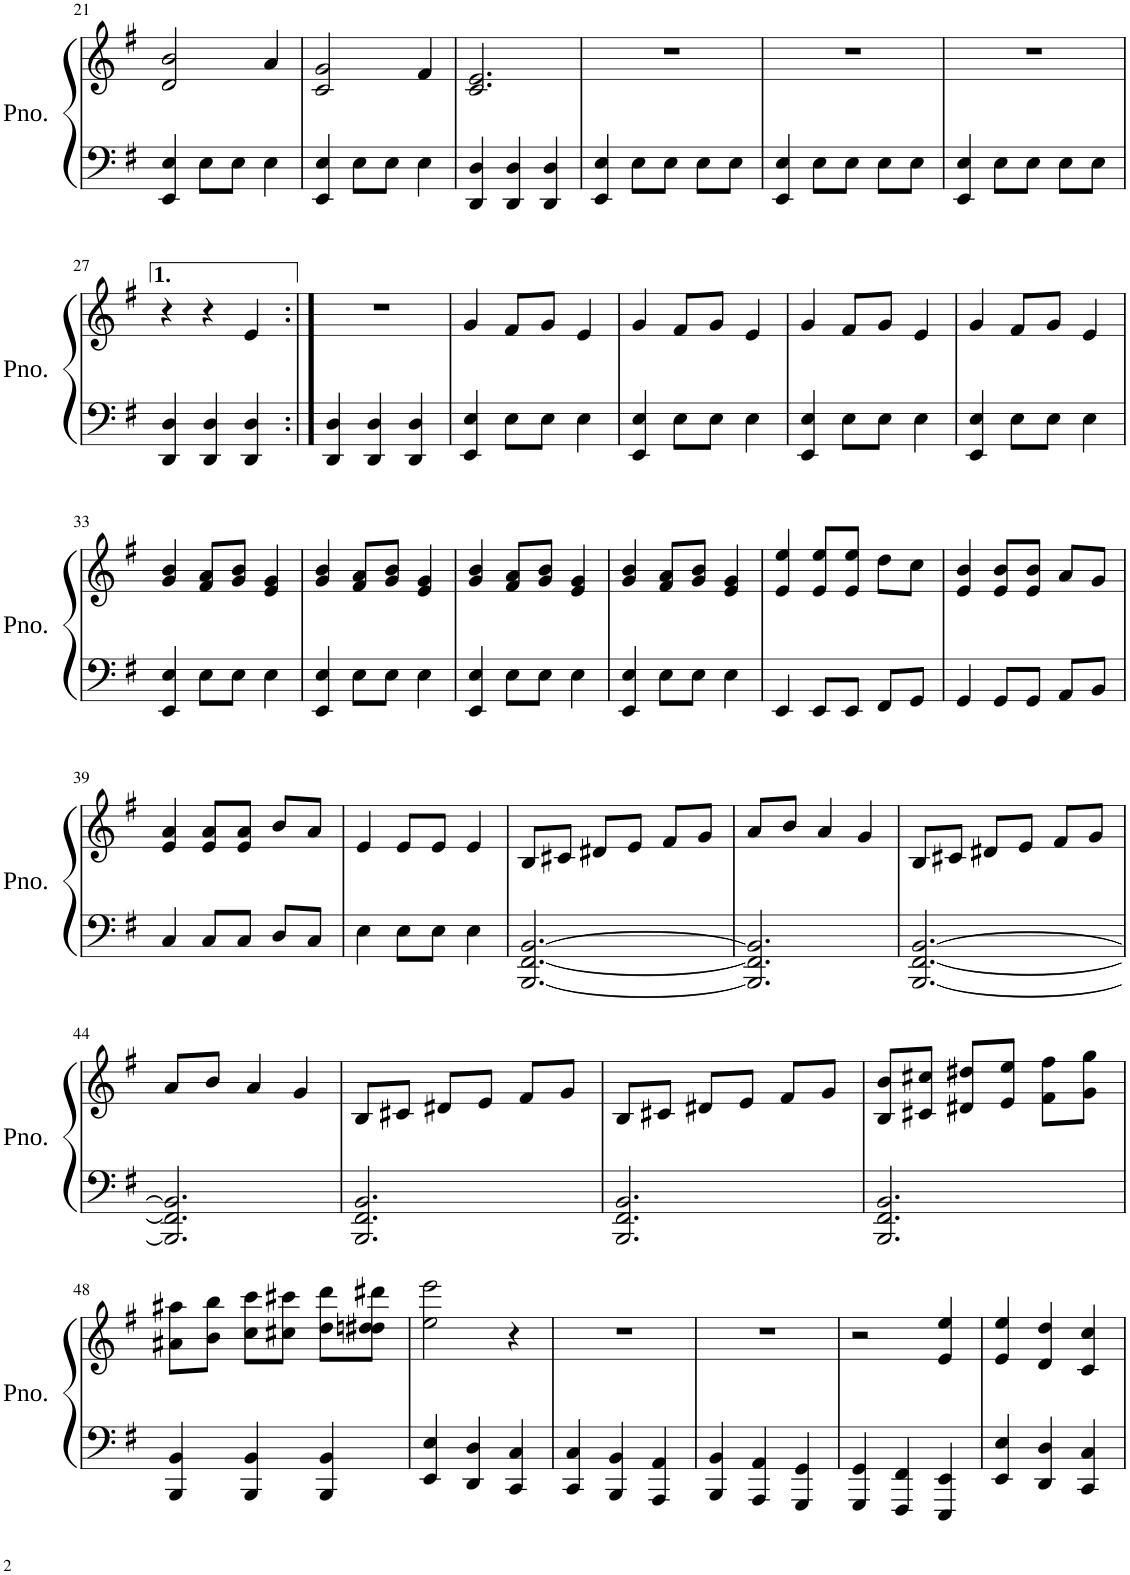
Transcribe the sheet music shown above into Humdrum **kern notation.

**kern	**kern
*part1	*part1
*staff2	*staff1
*I"Piano	*
*I'Pno.	*
!!LO:PB:g=z
*clefF4	*clefG2
*k[f#]	*k[f#]
*M3/4	*M3/4
=21	=21
4EE/ 4E/	2d/ 2b/
8E\L	.
8E\J	.
4E\	4a/
=22	=22
4EE/ 4E/	2c/ 2g/
8E\L	.
8E\J	.
4E\	4f#/
=23	=23
4DD/ 4D/	2.c/ 2.e/
4DD/ 4D/	.
4DD/ 4D/	.
=24	=24
4EE/ 4E/	2.r
8E\L	.
8E\J	.
8E\L	.
8E\J	.
=25	=25
4EE/ 4E/	2.r
8E\L	.
8E\J	.
8E\L	.
8E\J	.
=26	=26
4EE/ 4E/	2.r
8E\L	.
8E\J	.
8E\L	.
8E\J	.
!!LO:LB:g=z
=27	=27
4DD/ 4D/	4r
4DD/ 4D/	4r
4DD/ 4D/	4e/
=28:|!	=28:|!
4DD/ 4D/	2.r
4DD/ 4D/	.
4DD/ 4D/	.
=29	=29
4EE/ 4E/	4g/
8E\L	8f#/L
8E\J	8g/J
4E\	4e/
=30	=30
4EE/ 4E/	4g/
8E\L	8f#/L
8E\J	8g/J
4E\	4e/
=31	=31
4EE/ 4E/	4g/
8E\L	8f#/L
8E\J	8g/J
4E\	4e/
=32	=32
4EE/ 4E/	4g/
8E\L	8f#/L
8E\J	8g/J
4E\	4e/
!!LO:LB:g=z
=33	=33
4EE/ 4E/	4g/ 4b/
8E\L	8f#/ 8a/L
8E\J	8g/ 8b/J
4E\	4e/ 4g/
=34	=34
4EE/ 4E/	4g/ 4b/
8E\L	8f#/ 8a/L
8E\J	8g/ 8b/J
4E\	4e/ 4g/
=35	=35
4EE/ 4E/	4g/ 4b/
8E\L	8f#/ 8a/L
8E\J	8g/ 8b/J
4E\	4e/ 4g/
=36	=36
4EE/ 4E/	4g/ 4b/
8E\L	8f#/ 8a/L
8E\J	8g/ 8b/J
4E\	4e/ 4g/
=37	=37
4EE/	4e/ 4ee/
8EE/L	8e/ 8ee/L
8EE/J	8e/ 8ee/J
8FF#/L	8dd\L
8GG/J	8cc\J
=38	=38
4GG/	4e/ 4b/
8GG/L	8e/ 8b/L
8GG/J	8e/ 8b/J
8AA/L	8a/L
8BB/J	8g/J
!!LO:LB:g=z
=39	=39
4C/	4e/ 4a/
8C/L	8e/ 8a/L
8C/J	8e/ 8a/J
8D/L	8b/L
8C/J	8a/J
=40	=40
4E\	4e/
8E\L	8e/L
8E\J	8e/J
4E\	4e/
=41	=41
[2.BBB/ [2.FF#/ [2.BB/	8B/L
.	8c#X/J
.	8d#X/L
.	8e/J
.	8f#/L
.	8g/J
=42	=42
2.BBB/] 2.FF#/] 2.BB/]	8a/L
.	8b/J
.	4a/
.	4g/
=43	=43
[2.BBB/ [2.FF#/ [2.BB/	8B/L
.	8c#X/J
.	8d#X/L
.	8e/J
.	8f#/L
.	8g/J
!!LO:LB:g=z
=44	=44
2.BBB/] 2.FF#/] 2.BB/]	8a/L
.	8b/J
.	4a/
.	4g/
=45	=45
2.BBB/ 2.FF#/ 2.BB/	8B/L
.	8c#X/J
.	8d#X/L
.	8e/J
.	8f#/L
.	8g/J
=46	=46
2.BBB/ 2.FF#/ 2.BB/	8B/L
.	8c#X/J
.	8d#X/L
.	8e/J
.	8f#/L
.	8g/J
=47	=47
2.BBB/ 2.FF#/ 2.BB/	8B/ 8b/L
.	8c#X/ 8cc#X/J
.	8d#X/ 8dd#X/L
.	8e/ 8ee/J
.	8f#\ 8ff#\L
.	8g\ 8gg\J
!!LO:LB:g=z
=48	=48
4BBB/ 4BB/	8a#X\ 8aa#X\L
.	8b\ 8bb\J
4BBB/ 4BB/	8cc\ 8ccc\L
.	8cc#X\ 8ccc#X\J
4BBB/ 4BB/	8dd\ 8ddd\L
.	8ddn\ 8dd#X\ 8ddd#X\J
=49	=49
4EE/ 4E/	2ee\ 2eee\
4DD/ 4D/	.
4CC/ 4C/	4r
=50	=50
4CC/ 4C/	2.r
4BBB/ 4BB/	.
4AAA/ 4AA/	.
=51	=51
4BBB/ 4BB/	2.r
4AAA/ 4AA/	.
4GGG/ 4GG/	.
=52	=52
4GGG/ 4GG/	2r
4FFF#/ 4FF#/	.
4EEE/ 4EE/	4e/ 4ee/
=53	=53
4EE/ 4E/	4e/ 4ee/
4DD/ 4D/	4d/ 4dd/
4CC/ 4C/	4c/ 4cc/
=	=
*-	*-
